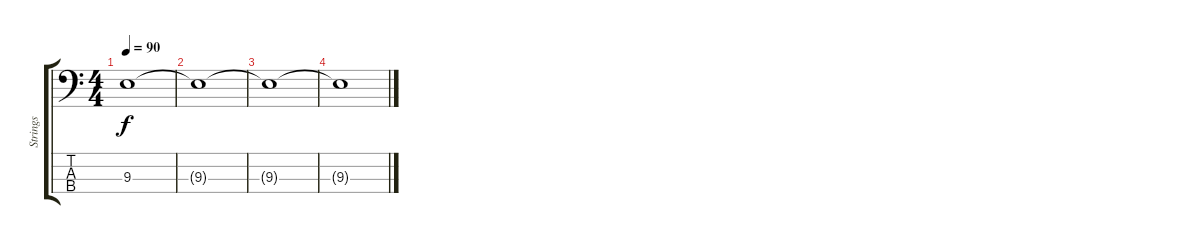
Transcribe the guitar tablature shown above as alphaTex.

\track ("Strings" "Strings") {instrument fretlessbass}
\staff {score tabs}
\tuning (F2 C2 G1 D1) {hide}
\ts (4 4)
\tempo 90
\clef f4
\ks c
9.3.1{dy f} |
9.3{t}.1 |
9.3{t}.1 |
9.3{t}.1
